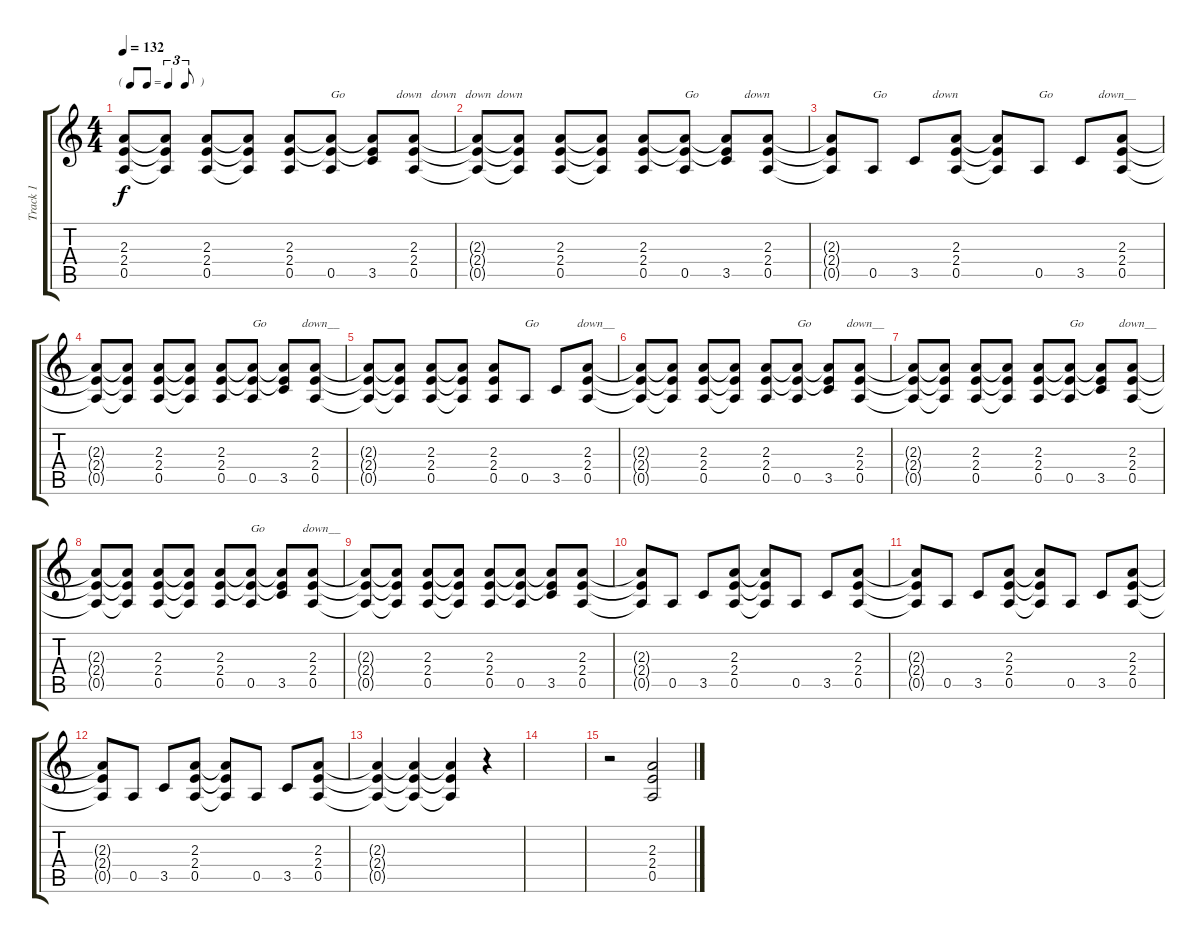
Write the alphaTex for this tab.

\track ("Track 1" "Track 1") {instrument distortionguitar}
\staff {score tabs}
\tuning (E4 B3 G3 D3 A2 E2) {hide}
\ts (4 4)
\tf triplet8th
\tempo 132
\clef g2
\ks c
(2.3{t} 2.4{t} 0.5{t}).8{dy f} (2.3{t} 2.4{t} 0.5{t}).8 (2.3 2.4 0.5).8 (2.3{t} 2.4{t} 0.5{t}).8 (2.3 2.4 0.5).8 (2.3{t} 2.4{t} 0.5).8{txt "Go"} (2.3{t} 2.4{t} 3.5).8{txt "        down   down   down  down"} (2.3 2.4 0.5).8 |
(2.3{t} 2.4{t} 0.5{t}).8 (2.3{t} 2.4{t} 0.5{t}).8 (2.3 2.4 0.5).8 (2.3{t} 2.4{t} 0.5{t}).8 (2.3 2.4 0.5).8 (2.3{t} 2.4{t} 0.5).8{txt "Go"} (2.3{t} 2.4{t} 3.5).8{txt "      down"} (2.3 2.4 0.5).8 |
(2.3{t} 2.4{t} 0.5{t}).8 0.5.8{txt "Go"} 3.5.8{txt "      down"} (2.3 2.4 0.5).8 (2.3{t} 2.4{t} 0.5{t}).8 0.5.8{txt "Go"} 3.5.8{txt "      down__"} (2.3 2.4 0.5).8 |
(2.3{t} 2.4{t} 0.5{t}).8 (2.3{t} 2.4{t} 0.5{t}).8 (2.3 2.4 0.5).8 (2.3{t} 2.4{t} 0.5{t}).8 (2.3 2.4 0.5).8 (2.3{t} 2.4{t} 0.5).8{txt "Go"} (2.3{t} 2.4{t} 3.5).8{txt "      down__"} (2.3 2.4 0.5).8 |
(2.3{t} 2.4{t} 0.5{t}).8 (2.3{t} 2.4{t} 0.5{t}).8 (2.3 2.4 0.5).8 (2.3{t} 2.4{t} 0.5{t}).8 (2.3 2.4 0.5).8 0.5.8{txt "Go"} 3.5.8{txt "       down__"} (2.3 2.4 0.5).8 |
(2.3{t} 2.4{t} 0.5{t}).8 (2.3{t} 2.4{t} 0.5{t}).8 (2.3 2.4 0.5).8 (2.3{t} 2.4{t} 0.5{t}).8 (2.3 2.4 0.5).8 (2.3{t} 2.4{t} 0.5).8{txt "Go"} (2.3{t} 2.4{t} 3.5).8{txt "      down__"} (2.3 2.4 0.5).8 |
(2.3{t} 2.4{t} 0.5{t}).8 (2.3{t} 2.4{t} 0.5{t}).8 (2.3 2.4 0.5).8 (2.3{t} 2.4{t} 0.5{t}).8 (2.3 2.4 0.5).8 (2.3{t} 2.4{t} 0.5).8{txt "Go"} (2.3{t} 2.4{t} 3.5).8{txt "      down__ "} (2.3 2.4 0.5).8 |
(2.3{t} 2.4{t} 0.5{t}).8 (2.3{t} 2.4{t} 0.5{t}).8 (2.3 2.4 0.5).8 (2.3{t} 2.4{t} 0.5{t}).8 (2.3 2.4 0.5).8 (2.3{t} 2.4{t} 0.5).8{txt "Go"} (2.3{t} 2.4{t} 3.5).8{txt "       down__ "} (2.3 2.4 0.5).8 |
(2.3{t} 2.4{t} 0.5{t}).8 (2.3{t} 2.4{t} 0.5{t}).8 (2.3 2.4 0.5).8 (2.3{t} 2.4{t} 0.5{t}).8 (2.3 2.4 0.5).8 (2.3{t} 2.4{t} 0.5).8 (2.3{t} 2.4{t} 3.5).8 (2.3 2.4 0.5).8 |
(2.3{t} 2.4{t} 0.5{t}).8 0.5.8 3.5.8 (2.3 2.4 0.5).8 (2.3{t} 2.4{t} 0.5{t}).8 0.5.8 3.5.8 (2.3 2.4 0.5).8 |
(2.3{t} 2.4{t} 0.5{t}).8 0.5.8 3.5.8 (2.3 2.4 0.5).8 (2.3{t} 2.4{t} 0.5{t}).8 0.5.8 3.5.8 (2.3 2.4 0.5).8 |
(2.3{t} 2.4{t} 0.5{t}).8 0.5.8 3.5.8 (2.3 2.4 0.5).8 (2.3{t} 2.4{t} 0.5{t}).8 0.5.8 3.5.8 (2.3 2.4 0.5).8 |
(2.3{t} 2.4{t} 0.5{t}).4 (2.3{t} 2.4{t} 0.5{t}).4 (2.3{t} 2.4{t} 0.5{t}).4 r.4 |
|
r.2 (2.3 2.4 0.5).2
